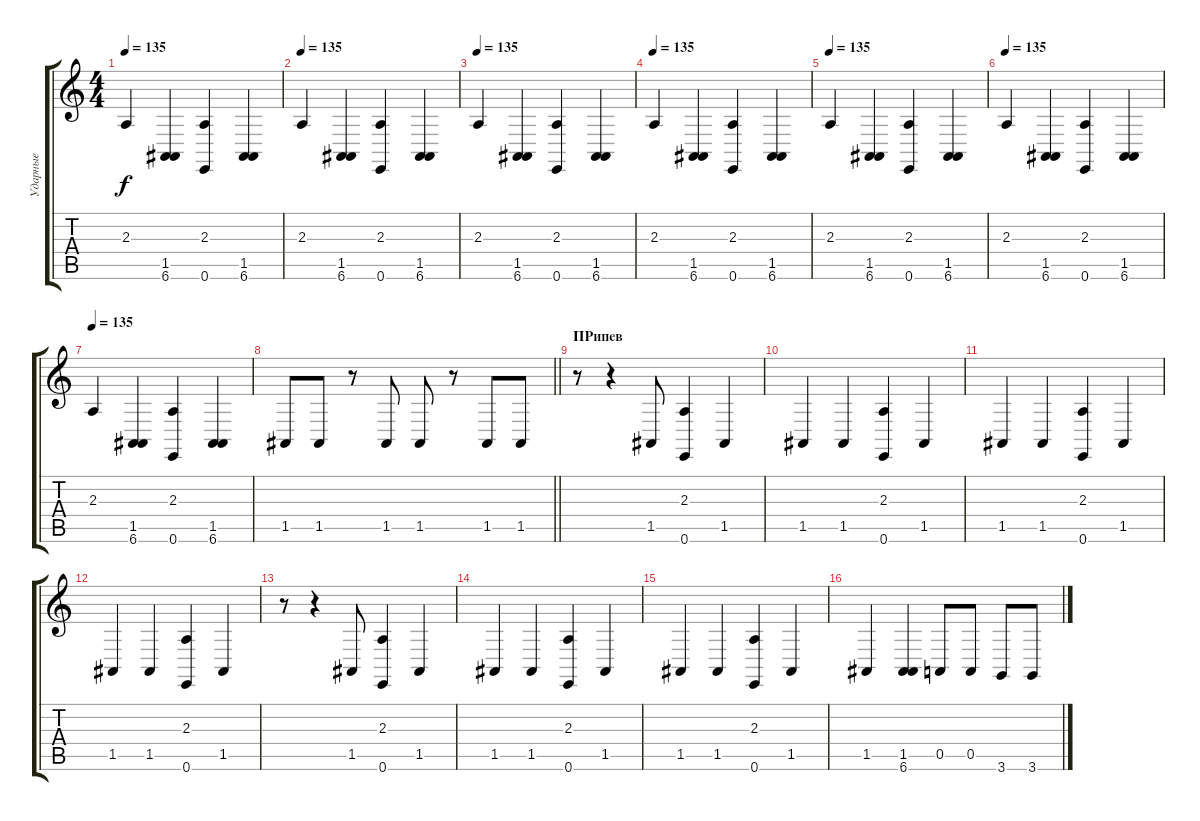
\track ("Ударные" "Ударные") {instrument acousticgrandpiano}
\staff {score tabs}
\tuning (E4 B3 G3 D3 A2 E2) {hide}
\ts (4 4)
\tempo 135
\clef g2
\ks c
2.3.4{dy f} (1.5 6.6).4 (2.3 0.6).4 (1.5 6.6).4 |
\tempo 135
2.3.4 (1.5 6.6).4 (2.3 0.6).4 (1.5 6.6).4 |
\tempo 135
2.3.4 (1.5 6.6).4 (2.3 0.6).4 (1.5 6.6).4 |
\tempo 135
2.3.4 (1.5 6.6).4 (2.3 0.6).4 (1.5 6.6).4 |
\tempo 135
2.3.4 (1.5 6.6).4 (2.3 0.6).4 (1.5 6.6).4 |
\tempo 135
2.3.4 (1.5 6.6).4 (2.3 0.6).4 (1.5 6.6).4 |
\tempo 135
2.3.4 (1.5 6.6).4 (2.3 0.6).4 (1.5 6.6).4 |
\barLineRight lightlight
1.5.8 1.5.8 r.8 1.5.8 1.5.8 r.8 1.5.8 1.5.8 |
\section ("" "ПРипев")
r.8 r.4 1.5.8 (2.3 0.6).4 1.5.4 |
1.5.4 1.5.4 (2.3 0.6).4 1.5.4 |
1.5.4 1.5.4 (2.3 0.6).4 1.5.4 |
1.5.4 1.5.4 (2.3 0.6).4 1.5.4 |
r.8 r.4 1.5.8 (2.3 0.6).4 1.5.4 |
1.5.4 1.5.4 (2.3 0.6).4 1.5.4 |
1.5.4 1.5.4 (2.3 0.6).4 1.5.4 |
1.5.4 (1.5 6.6).4 0.5.8 0.5.8 3.6.8 3.6.8
